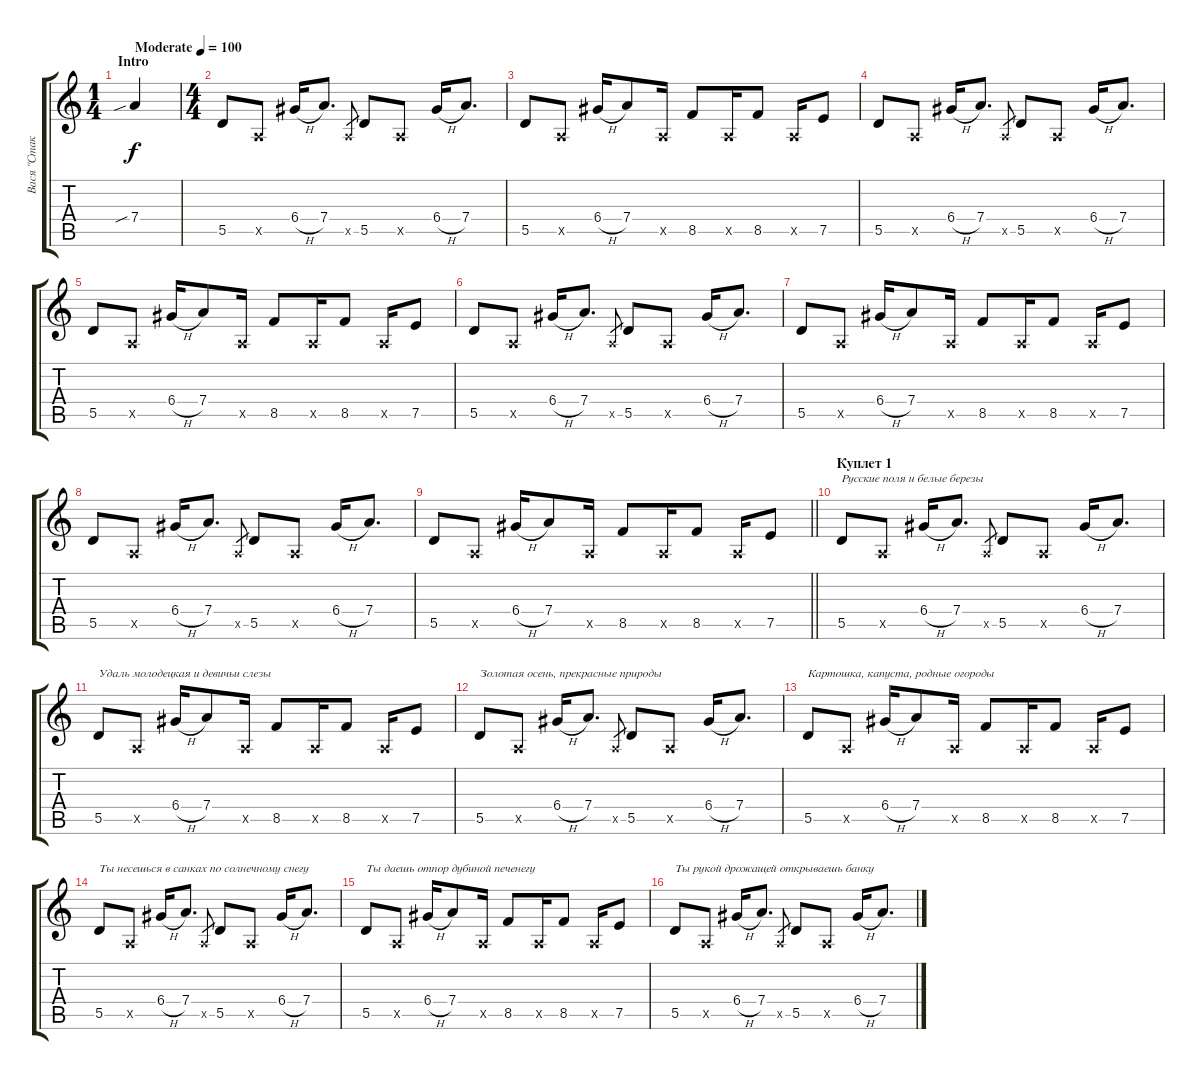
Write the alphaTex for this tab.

\track ("Вася \"Стакан\" Васин" "Вася \"Стак") {instrument distortionguitar}
\staff {score tabs}
\tuning (E4 B3 G3 D3 A2 E2) {hide}
\ts (1 4)
\section ("" "Intro")
\tempo (100 "Moderate")
\clef g2
\ks c
7.4{sib}.4{dy f instrument distortionguitar} |
\ts (4 4)
5.5.8 0.5{x}.8 6.4{h}.16 7.4.8{d} 0.5{x}.8{gr} 5.5.8 0.5{x}.8 6.4{h}.16 7.4.8{d} |
5.5.8 0.5{x}.8 6.4{h}.16 7.4.8 0.5{x}.16 8.5.8 0.5{x}.16 8.5.8 0.5{x}.16 7.5.8 |
5.5.8 0.5{x}.8 6.4{h}.16 7.4.8{d} 0.5{x}.8{gr} 5.5.8 0.5{x}.8 6.4{h}.16 7.4.8{d} |
5.5.8 0.5{x}.8 6.4{h}.16 7.4.8 0.5{x}.16 8.5.8 0.5{x}.16 8.5.8 0.5{x}.16 7.5.8 |
5.5.8 0.5{x}.8 6.4{h}.16 7.4.8{d} 0.5{x}.8{gr} 5.5.8 0.5{x}.8 6.4{h}.16 7.4.8{d} |
5.5.8 0.5{x}.8 6.4{h}.16 7.4.8 0.5{x}.16 8.5.8 0.5{x}.16 8.5.8 0.5{x}.16 7.5.8 |
5.5.8 0.5{x}.8 6.4{h}.16 7.4.8{d} 0.5{x}.8{gr} 5.5.8 0.5{x}.8 6.4{h}.16 7.4.8{d} |
\barLineRight lightlight
5.5.8 0.5{x}.8 6.4{h}.16 7.4.8 0.5{x}.16 8.5.8 0.5{x}.16 8.5.8 0.5{x}.16 7.5.8 |
\section ("" "Куплет 1")
5.5.8{txt "Русские поля и белые березы"} 0.5{x}.8 6.4{h}.16 7.4.8{d} 0.5{x}.8{gr} 5.5.8 0.5{x}.8 6.4{h}.16 7.4.8{d} |
5.5.8{txt "Удаль молодецкая и девичьи слезы"} 0.5{x}.8 6.4{h}.16 7.4.8 0.5{x}.16 8.5.8 0.5{x}.16 8.5.8 0.5{x}.16 7.5.8 |
5.5.8{txt "Золотая осень, прекрасные природы"} 0.5{x}.8 6.4{h}.16 7.4.8{d} 0.5{x}.8{gr} 5.5.8 0.5{x}.8 6.4{h}.16 7.4.8{d} |
5.5.8{txt "Картошка, капуста, родные огороды"} 0.5{x}.8 6.4{h}.16 7.4.8 0.5{x}.16 8.5.8 0.5{x}.16 8.5.8 0.5{x}.16 7.5.8 |
5.5.8{txt "Ты несешься в санках по солнечному снегу"} 0.5{x}.8 6.4{h}.16 7.4.8{d} 0.5{x}.8{gr} 5.5.8 0.5{x}.8 6.4{h}.16 7.4.8{d} |
5.5.8{txt "Ты даешь отпор дубиной печенегу"} 0.5{x}.8 6.4{h}.16 7.4.8 0.5{x}.16 8.5.8 0.5{x}.16 8.5.8 0.5{x}.16 7.5.8 |
5.5.8{txt "Ты рукой дрожащей открываешь банку"} 0.5{x}.8 6.4{h}.16 7.4.8{d} 0.5{x}.8{gr} 5.5.8 0.5{x}.8 6.4{h}.16 7.4.8{d}
